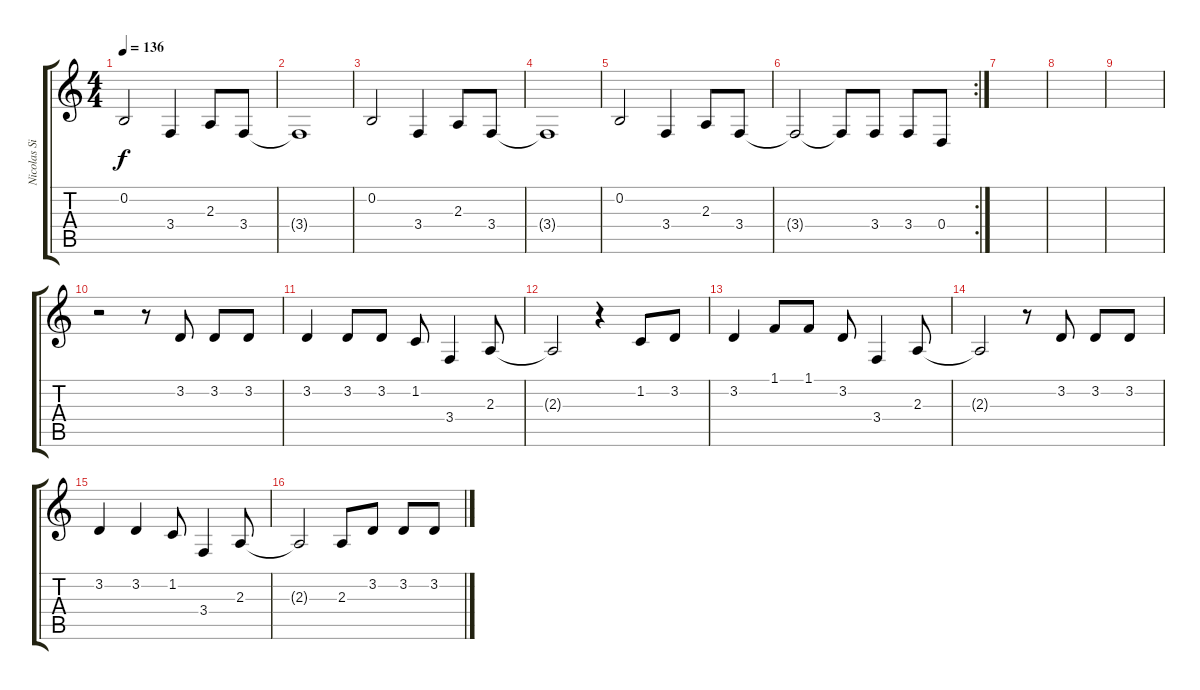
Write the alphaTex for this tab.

\track ("Nicolas Sirkis" "Nicolas Si") {instrument oboe}
\staff {score tabs}
\tuning (E4 B3 G3 D3 A2 E2) {hide}
\ts (4 4)
\tempo 136
\clef g2
\ks c
0.2.2{dy f} 3.4.4 2.3.8 3.4.8 |
3.4{t}.1 |
0.2.2 3.4.4 2.3.8 3.4.8 |
3.4{t}.1 |
0.2.2 3.4.4 2.3.8 3.4.8 |
\rc 2
3.4{t}.2 3.4{t}.8 3.4.8 3.4.8 0.4.8 |
|
|
|
r.2 r.8 3.2.8 3.2.8 3.2.8 |
3.2.4 3.2.8 3.2.8 1.2.8 3.4.4 2.3.8 |
2.3{t}.2 r.4 1.2.8 3.2.8 |
3.2.4 1.1.8 1.1.8 3.2.8 3.4.4 2.3.8 |
2.3{t}.2 r.8 3.2.8 3.2.8 3.2.8 |
3.2.4 3.2.4 1.2.8 3.4.4 2.3.8 |
2.3{t}.2 2.3.8 3.2.8 3.2.8 3.2.8
